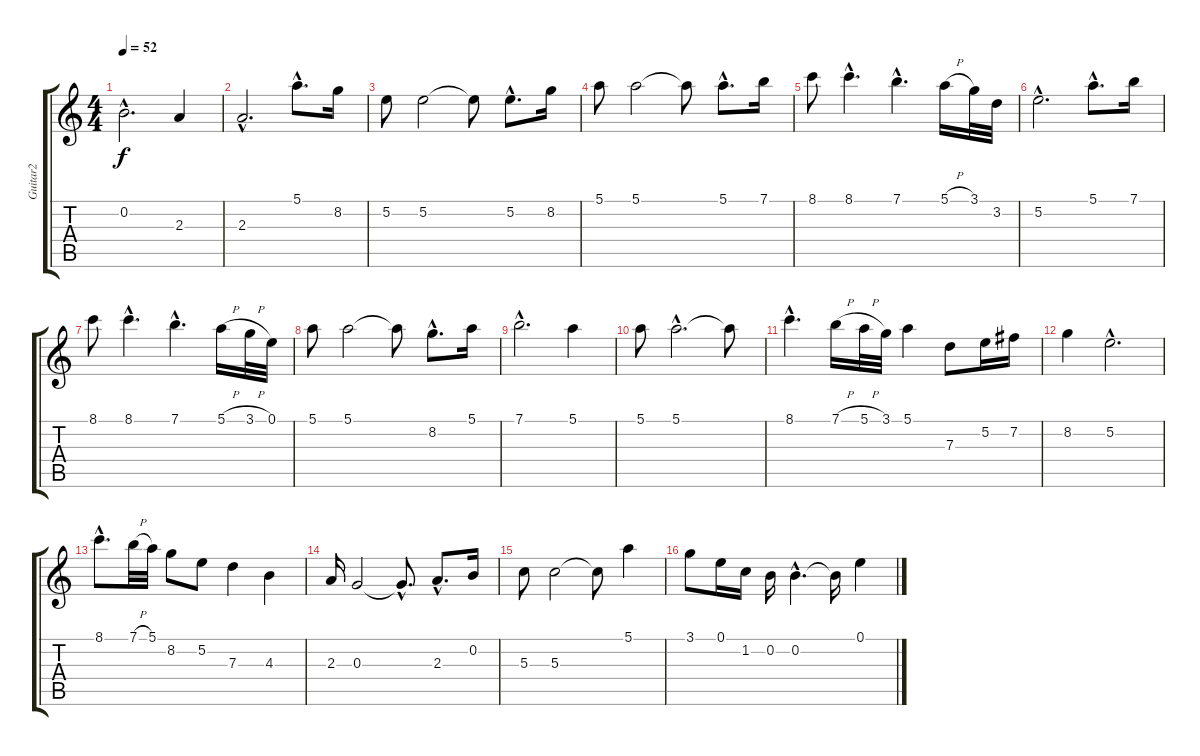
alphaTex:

\track ("Guitar2" "Guitar2") {instrument overdrivenguitar}
\staff {score tabs}
\tuning (E4 B3 G3 D3 A2 E2) {hide}
\ts (4 4)
\tempo 52
\clef g2
\ks c
0.2{hac}.2{d dy f} 2.3.4 |
2.3{hac}.2{d} 5.1{hac}.8{d} 8.2.16 |
5.2.8 5.2.2 5.2{t}.8 5.2{hac}.8{d} 8.2.16 |
5.1.8 5.1.2 5.1{t}.8 5.1{hac}.8{d} 7.1.16 |
8.1.8 8.1{hac}.4{d} 7.1{hac}.4{d} 5.1{h}.16 3.1.32 3.2.32 |
5.2{hac}.2{d} 5.1{hac}.8{d} 7.1.16 |
8.1.8 8.1{hac}.4{d} 7.1{hac}.4{d} 5.1{h}.16 3.1{h}.32 0.1.32 |
5.1.8 5.1.2 5.1{t}.8 8.2{hac}.8{d} 5.1.16 |
7.1{hac}.2{d} 5.1.4 |
5.1.8 5.1{hac}.2{d} 5.1{t}.8 |
8.1{hac}.4{d} 7.1{h}.16 5.1{h}.32 3.1.32 5.1.4 7.3.8 5.2.16 7.2.16 |
8.2.4 5.2{hac}.2{d} |
8.1{hac}.8{d} 7.1{h}.32 5.1.32 8.2.8 5.2.8 7.3.4 4.3.4 |
2.3.16 0.3.2 0.3{hac t}.8{d} 2.3{hac}.8{d} 0.2.16 |
5.3.8 5.3.2 5.3{t}.8 5.1.4 |
3.1.8 0.1.16 1.2.16 0.2.16 0.2{hac}.4{d} 0.2{t}.16 0.1.4
